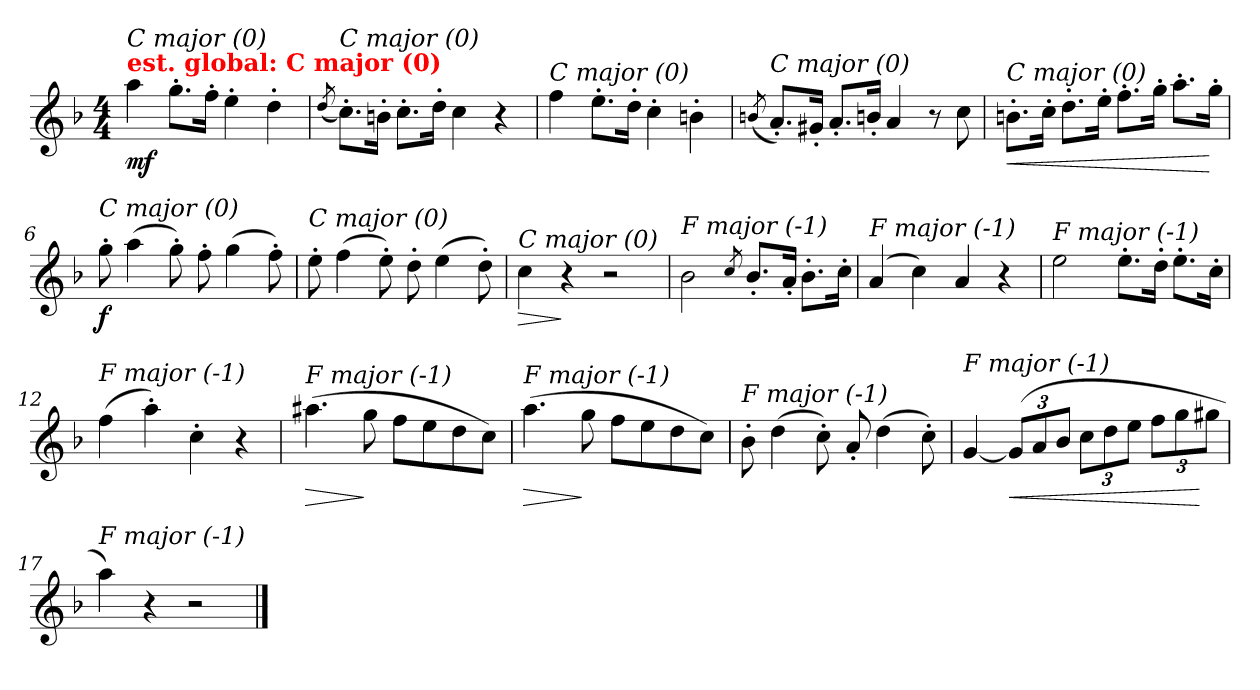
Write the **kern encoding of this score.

**kern	**dynam
*part1	*part1
*staff1	*staff1
*clefG2	*
*k[b-]	*
*F:	*
*M4/4	*
=1	=1
!LO:TX:a:B:color=#FF0000:t=est. global&colon; C major (0)	!
!LO:TX:i:t=C major (0)	!
!	!LO:DY:b
4aa\	mf
8.gg'>\L	.
16ff'>\Jk	.
4ee'>\	.
4dd'>\	.
=2	=2
(<8qdd/	.
!LO:TX:i:t=C major (0)	!
8.cc'>\L)	.
16bn'>\Jk	.
8.cc'>\L	.
16dd'>\Jk	.
4cc\	.
4r	.
=3	=3
!LO:TX:i:t=C major (0)	!
4ff\	.
8.ee'>\L	.
16dd'>\Jk	.
4cc'>\	.
4bn'>\	.
=4	=4
(<8qbn/	.
!LO:TX:i:t=C major (0)	!
8.a'</L)	.
16g#X'</Jk	.
8.a'</L	.
16b'</Jk	.
4a/	.
8r	.
8cc\	.
!!LO:LB:g=z
=5	=5
!LO:TX:i:t=C major (0)	!
!	!LO:HP:b
8.bn'>\L	<
16cc'>\Jk	.
8.dd'>\L	.
16ee'>\Jk	.
8.ff'>\L	.
16gg'>\Jk	.
8.aa'>\L	.
16gg'>\Jk	[
=6	=6
!LO:TX:i:t=C major (0)	!
!	!LO:DY:b
8gg'>\	f
(>4aa\	.
8gg'>\)	.
8ff'>\	.
(>4gg\	.
8ff'>\)	.
=7	=7
!LO:TX:i:t=C major (0)	!
8ee'>\	.
(>4ff\	.
8ee'>\)	.
8dd'>\	.
(>4ee\	.
8dd'>\)	.
=8	=8
!LO:TX:i:t=C major (0)	!
!	!LO:HP:b
4cc\	>
4r	]
2r	.
=9	=9
!LO:TX:i:t=F major (-1)	!
2b-\	.
8qcc/	.
8.b-'</L	.
16a'</Jk	.
8.b-'>\L	.
16cc'>\Jk	.
!!LO:LB:g=z
=10	=10
!LO:TX:i:t=F major (-1)	!
(>4a/	.
4cc\)	.
4a/	.
4r	.
=11	=11
!LO:TX:i:t=F major (-1)	!
2ee\	.
8.ee'>\L	.
16dd'>\Jk	.
8.ee'>\L	.
16cc'>\Jk	.
=12	=12
!LO:TX:i:t=F major (-1)	!
(>4ff\	.
4aa'>\)	.
4cc'>\	.
4r	.
=13	=13
!LO:TX:i:t=F major (-1)	!
!	!LO:HP:b
(>4.aa#Xi\	>
8gg\	]
8ff\L	.
8ee\	.
8dd\	.
8cc\J)	.
=14	=14
!LO:TX:i:t=F major (-1)	!
!	!LO:HP:b
(>4.aa\	>
8gg\	]
8ff\L	.
8ee\	.
8dd\	.
8cc\J)	.
!!LO:LB:g=z
=15	=15
!LO:TX:i:t=F major (-1)	!
8b-'>\	.
(>4dd\	.
8cc'>\)	.
8a'</	.
(>4dd\	.
8cc'>\)	.
=16	=16
!LO:TX:i:t=F major (-1)	!
[4g/	.
!	!LO:HP:b
(>12g/L]	<
12a/	.
12b-/J	.
12cc\L	.
12dd\	.
12ee\J	.
12ff\L	.
12gg\	.
12gg#X\J	[
=17	=17
!LO:TX:i:t=F major (-1)	!
4aa\)	.
4r	.
2r	.
==	==
*-	*-
